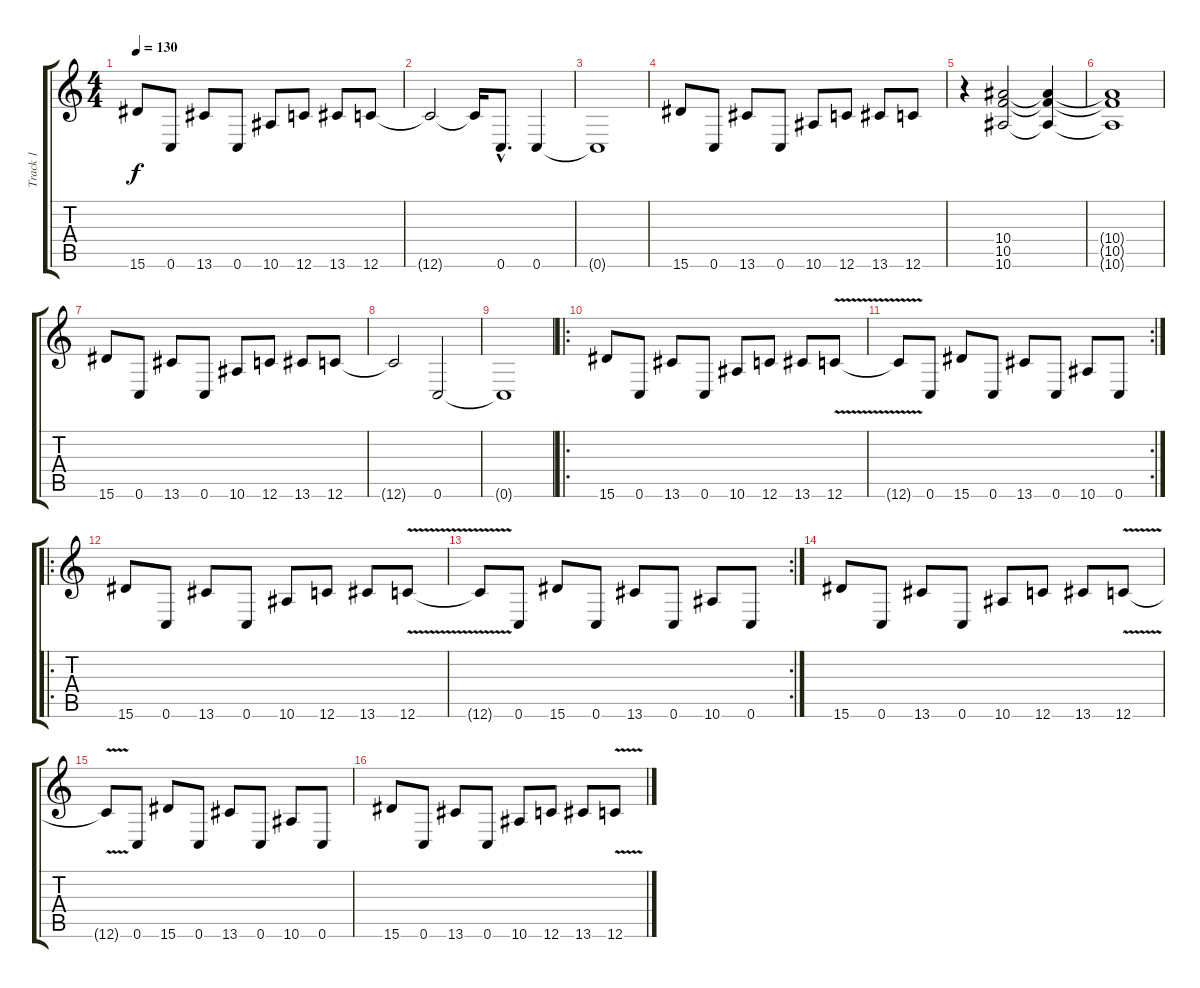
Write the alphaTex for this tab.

\track ("Track 1" "Track 1") {instrument distortionguitar}
\staff {score tabs}
\tuning (D4 A3 F3 C3 G2 C2) {hide}
\ts (4 4)
\tempo 130
\clef g2
\ks c
15.6.8{dy f volume 10 instrument distortionguitar} 0.6.8 13.6.8 0.6.8 10.6.8 12.6.8 13.6.8 12.6.8 |
12.6{t}.2 12.6{t}.16 0.6{hac}.8{d} 0.6.4 |
0.6{t}.1 |
15.6.8 0.6.8 13.6.8 0.6.8 10.6.8 12.6.8 13.6.8 12.6.8 |
r.4 (10.4 10.5 10.6).2 (10.4{t} 10.5{t} 10.6{t}).4 |
(10.4{t} 10.5{t} 10.6{t}).1 |
15.6.8 0.6.8 13.6.8 0.6.8 10.6.8 12.6.8 13.6.8 12.6.8 |
12.6{t}.2 0.6.2 |
0.6{t}.1 |
\ro
15.6.8{volume 14} 0.6.8 13.6.8 0.6.8 10.6.8 12.6.8 13.6.8 12.6{v}.8 |
\rc 2
12.6{t}.8 0.6.8 15.6.8 0.6.8 13.6.8 0.6.8 10.6.8 0.6.8 |
\ro
15.6.8 0.6.8 13.6.8 0.6.8 10.6.8 12.6.8 13.6.8 12.6{v}.8 |
\rc 2
12.6{t}.8 0.6.8 15.6.8 0.6.8 13.6.8 0.6.8 10.6.8 0.6.8 |
15.6.8 0.6.8 13.6.8 0.6.8 10.6.8 12.6.8 13.6.8 12.6{v}.8 |
12.6{t}.8 0.6.8 15.6.8 0.6.8 13.6.8 0.6.8 10.6.8 0.6.8 |
15.6.8 0.6.8 13.6.8 0.6.8 10.6.8 12.6.8 13.6.8 12.6{v}.8
